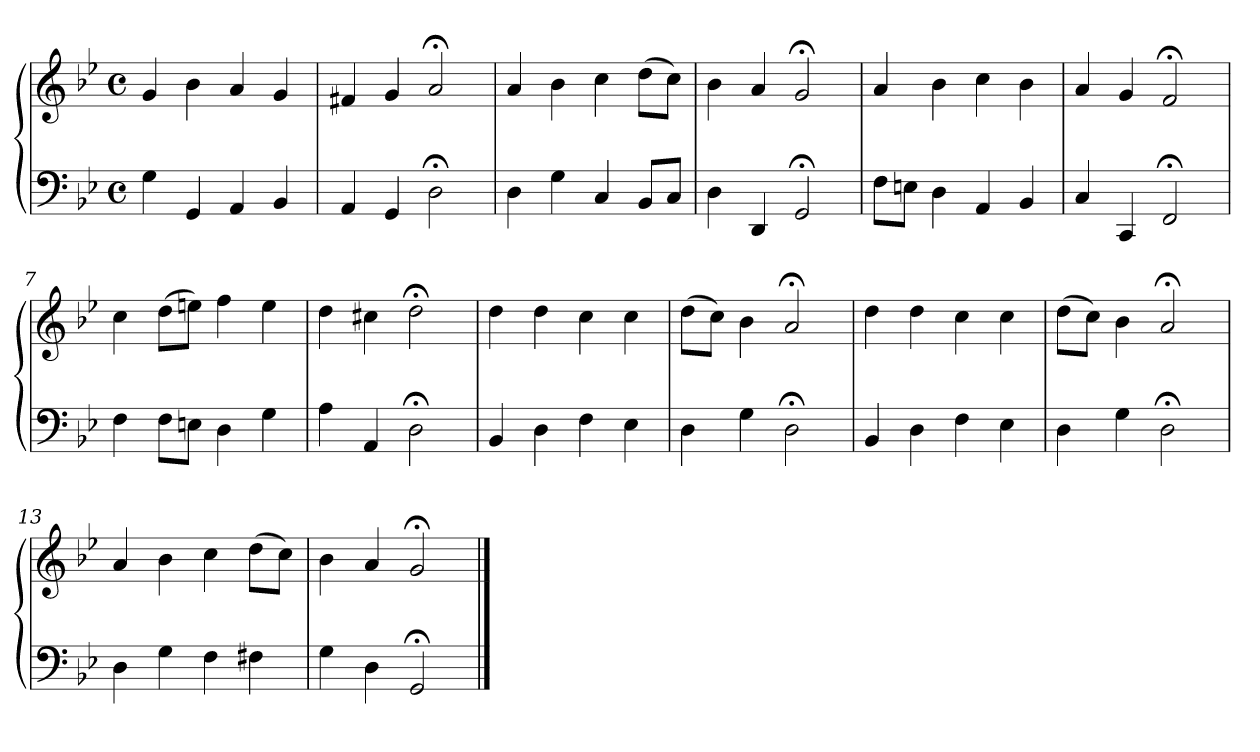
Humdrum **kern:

**kern	**kern
*part1	*part1
*staff2	*staff1
*clefF4	*clefG2
*k[b-e-]	*k[b-e-]
*M4/4	*M4/4
*met(c)	*met(c)
=1	=1
4G	4g
4GG	4b-
4AA	4a
4BB-	4g
=2	=2
4AA	4f#X
4GG	4g
2D;<	2a;<
=3	=3
4D	4a
4G	4b-
4C	4cc
8BB-L	(8ddL
8CJ	8ccJ)
=4	=4
4D	4b-
4DD	4a
2GG;<	2g;<
=5	=5
8FL	4a
8EnJ	.
4D	4b-
4AA	4cc
4BB-	4b-
=6	=6
4C	4a
4CC	4g
2FF;<	2f;<
=7	=7
4F	4cc
8FL	(8ddL
8EnJ	8eenJ)
4D	4ff
4G	4ee
!!LO:LB:g=z
=8	=8
4A	4dd
4AA	4cc#X
2D;<	2dd;<
=9	=9
4BB-	4dd
4D	4dd
4F	4cc
4E-	4cc
=10	=10
4D	(8ddL
.	8ccJ)
4G	4b-
2D;<	2a;<
=11	=11
4BB-	4dd
4D	4dd
4F	4cc
4E-	4cc
=12	=12
4D	(8ddL
.	8ccJ)
4G	4b-
2D;<	2a;<
=13	=13
4D	4a
4G	4b-
4F	4cc
4F#X	(8ddL
.	8ccJ)
=14	=14
4G	4b-
4D	4a
2GG;<	2g;<
==	==
*-	*-
